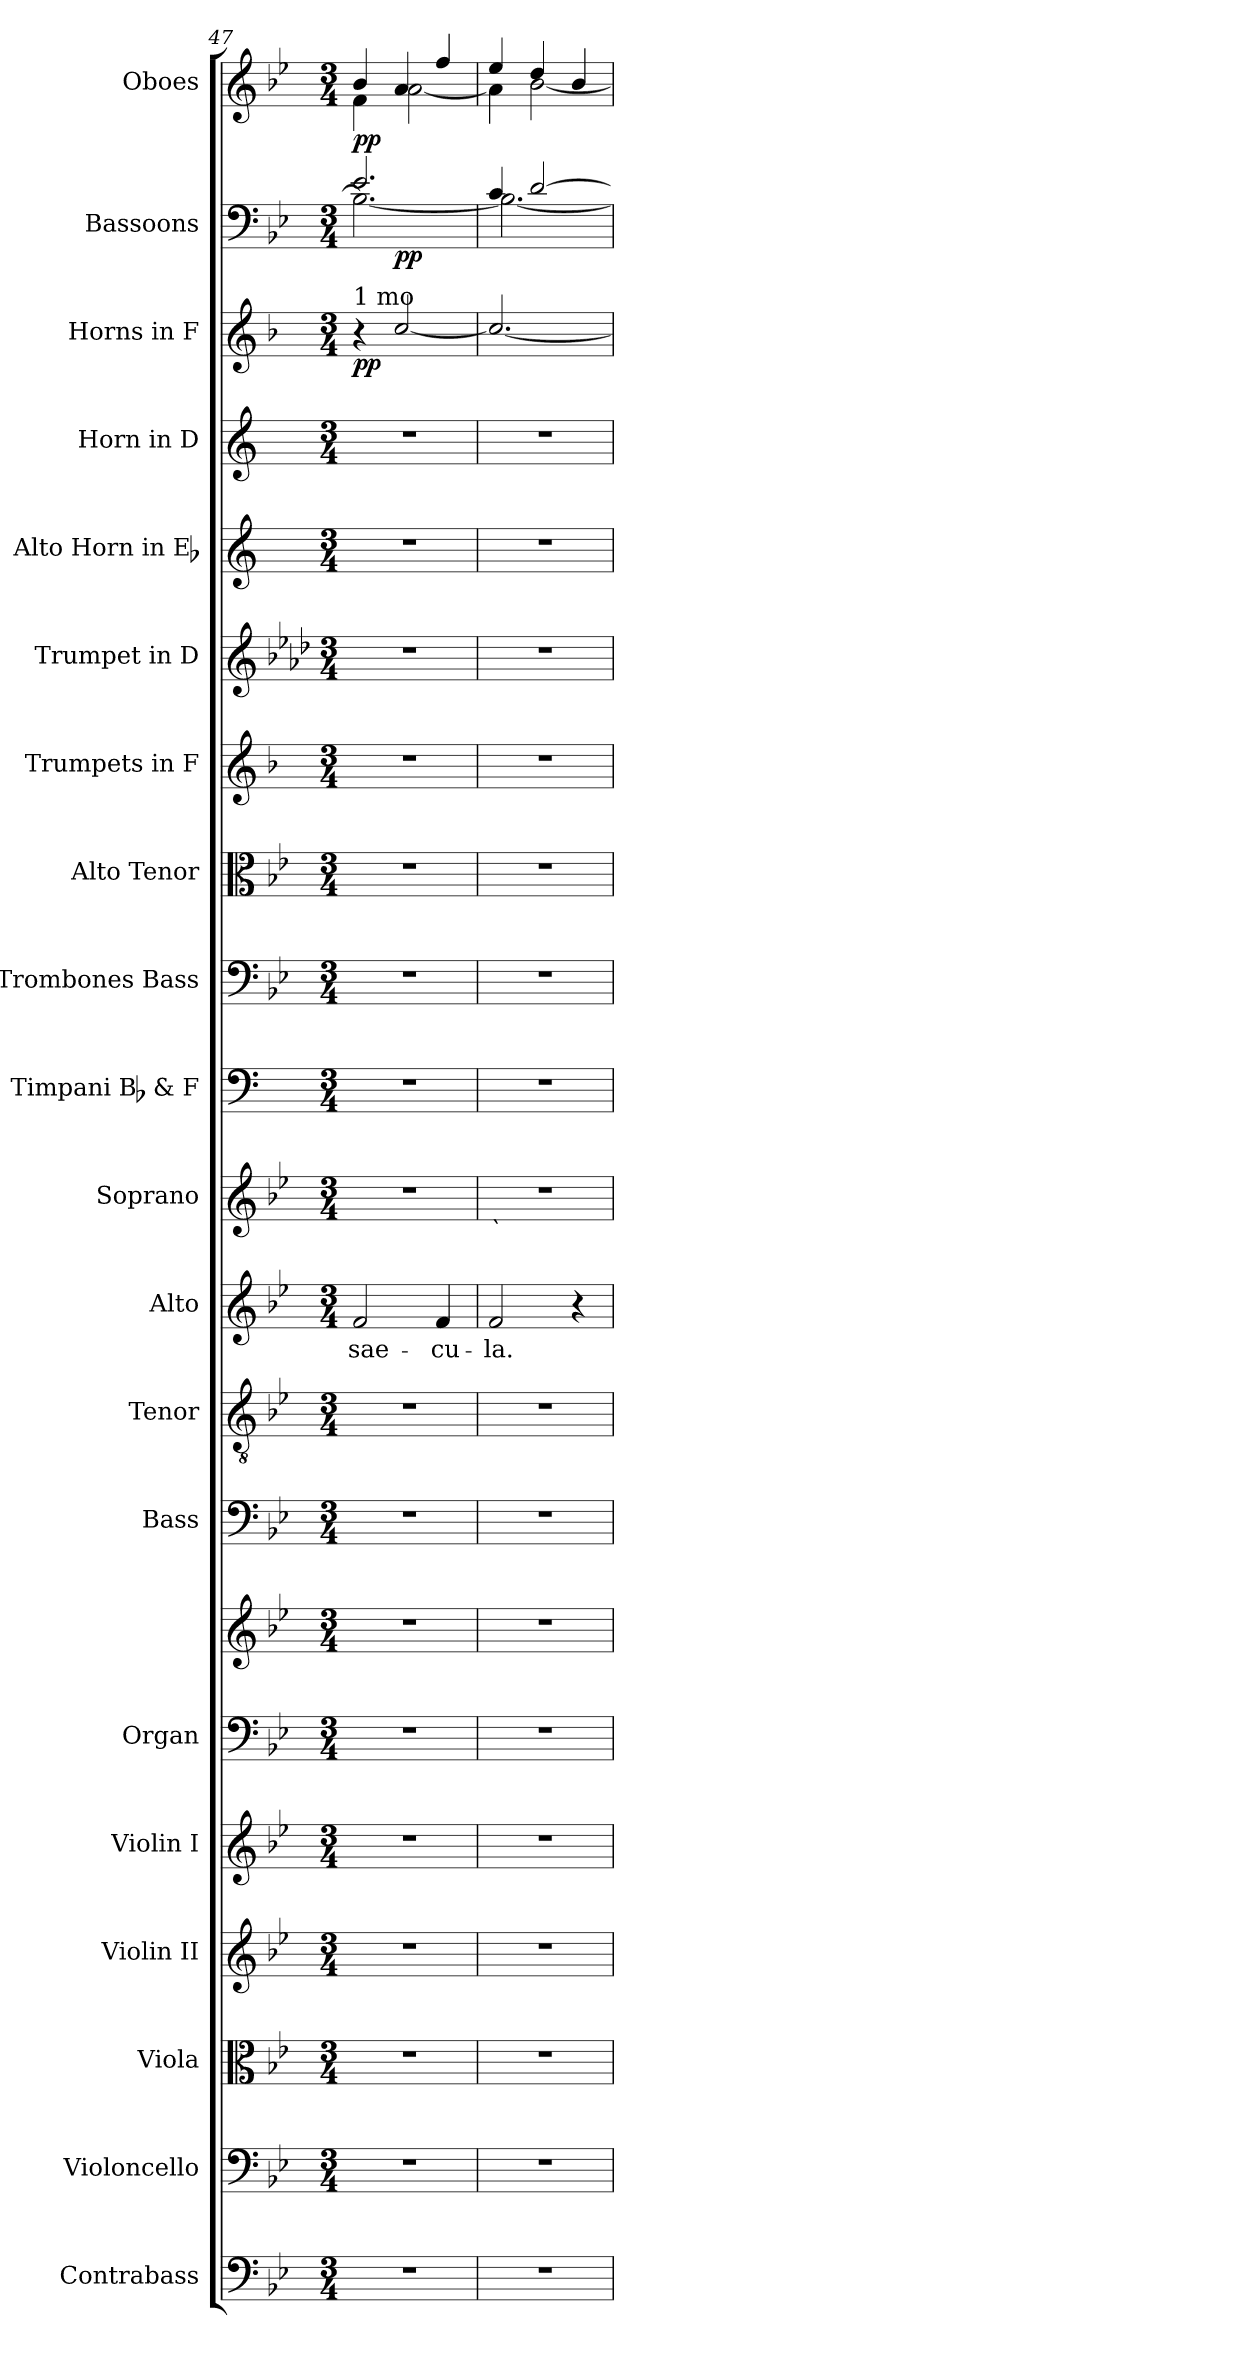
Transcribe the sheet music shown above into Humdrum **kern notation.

**kern	**kern	**kern	**kern	**kern	**kern	**kern	**kern	**kern	**kern	**text	**kern	**kern	**kern	**kern	**kern	**kern	**kern	**kern	**kern	**dynam	**kern	**dynam	**kern	**dynam
*part20	*part19	*part18	*part17	*part16	*part15	*part15	*part14	*part13	*part12	*part12	*part11	*part10	*part9	*part8	*part7	*part6	*part5	*part4	*part3	*part3	*part2	*part2	*part1	*part1
*staff21	*staff20	*staff19	*staff18	*staff17	*staff16	*staff15	*staff14	*staff13	*staff12	*staff12	*staff11	*staff10	*staff9	*staff8	*staff7	*staff6	*staff5	*staff4	*staff3	*staff3	*staff2	*staff2	*staff1	*staff1
*I"Contrabass	*I"Violoncello	*I"Viola	*I"Violin II	*I"Violin I	*I"Organ	*	*I"Bass	*I"Tenor	*I"Alto	*	*I"Soprano	*I"Timpani Bb & F	*I"Trombones  Bass	*I"Alto Tenor	*I"Trumpets in F	*I"Trumpet in D	*I"Alto Horn in Eb	*I"Horn in D	*I"Horns in F	*	*I"Bassoons	*	*I"Oboes	*
*I'Cb.	*I'Vc.	*I'Vla.	*I'Vln. II	*I'Vln. I	*I'Org.	*	*I'B.	*I'T.	*I'A.	*	*I'S.	*I'Timp.	*	*	*	*	*	*	*I'Hn.	*	*I'Bsn.	*	*I'Ob.	*
*clefF4	*clefF4	*clefC3	*clefG2	*clefG2	*clefF4	*clefG2	*clefF4	*clefGv2	*clefG2	*	*clefG2	*clefF4	*clefF4	*clefC3	*clefG2	*clefG2	*clefG2	*clefG2	*clefG2	*	*clefF4	*	*clefG2	*
*ITrd7c12	*	*	*	*	*	*	*	*ITrd7c12	*	*	*	*	*	*	*ITrd4c7	*ITrd-1c-2	*ITrd5c8	*ITrd6c10	*ITrd4c7	*	*	*	*	*
*k[b-e-]	*k[b-e-]	*k[b-e-]	*k[b-e-]	*k[b-e-]	*k[b-e-]	*k[b-e-]	*k[b-e-]	*k[b-e-]	*k[b-e-]	*	*k[b-e-]	*k[]	*k[b-e-]	*k[b-e-]	*k[b-e-]	*k[b-e-]	*k[f#c#g#d#]	*k[f#c#]	*k[b-e-]	*	*k[b-e-]	*	*k[b-e-]	*
*B-:	*B-:	*B-:	*B-:	*B-:	*B-:	*B-:	*B-:	*B-:	*B-:	*	*B-:	*C:	*B-:	*B-:	*B-:	*B-:	*E:	*D:	*B-:	*	*B-:	*	*B-:	*
*M3/4	*M3/4	*M3/4	*M3/4	*M3/4	*M3/4	*M3/4	*M3/4	*M3/4	*M3/4	*	*M3/4	*M3/4	*M3/4	*M3/4	*M3/4	*M3/4	*M3/4	*M3/4	*M3/4	*	*M3/4	*	*M3/4	*
=47	=47	=47	=47	=47	=47	=47	=47	=47	=47	=47	=47	=47	=47	=47	=47	=47	=47	=47	=47	=47	=47	=47	=47	=47
!LO:N:vis=1	!LO:N:vis=1	!LO:N:vis=1	!LO:N:vis=1	!LO:N:vis=1	!LO:N:vis=1	!LO:N:vis=1	!LO:N:vis=1	!LO:N:vis=1	!	!	!	!	!	!	!	!	!	!	!	!	!	!	!	!
!	!	!	!	!	!	!	!	!	!	!	!	!	!	!	!	!	!	!	!LO:TX:a:t=1 mo	!	!	!	!	!
!	!	!	!	!	!	!	!	!	!	!LO:LY:b:color=#000000	!LO:N:vis=1	!LO:N:vis=1	!LO:N:vis=1	!LO:N:vis=1	!LO:N:vis=1	!LO:N:vis=1	!LO:N:vis=1	!LO:N:vis=1	!	!	!	!	!	!
*	*	*	*	*	*	*	*	*	*	*	*	*	*	*	*	*	*	*	*	*	*^	*	*^	*
*	*	*	*	*	*	*	*	*	*	*	*	*	*	*	*	*	*	*	*	*	*	*^	*	*	*	*
2.r	2.r	2.r	2.r	2.r	2.r	2.r	2.r	2.r	2fi/	sae-	2.r	2.r	2.r	2.r	2.r	2.r	2.r	2.r	4r	pp	2.e-i/	2.B-i\_	4ryy	.	4b-i/	4fi\	pp
.	.	.	.	.	.	.	.	.	.	.	.	.	.	.	.	.	.	.	[2fi/	.	.	.	2ryy	pp	4ai/	[2ai\	.
!	!	!	!	!	!	!	!	!	!	!LO:LY:b:color=#000000	!	!	!	!	!	!	!	!	!	!	!	!	!	!	!	!	!
.	.	.	.	.	.	.	.	.	4fi/	-cu-	.	.	.	.	.	.	.	.	.	.	.	.	.	.	4ffi/	.	.
=48	=48	=48	=48	=48	=48	=48	=48	=48	=48	=48	=48	=48	=48	=48	=48	=48	=48	=48	=48	=48	=48	=48	=48	=48	=48	=48	=48
!LO:N:vis=1	!LO:N:vis=1	!LO:N:vis=1	!LO:N:vis=1	!LO:N:vis=1	!LO:N:vis=1	!LO:N:vis=1	!LO:N:vis=1	!LO:N:vis=1	!	!	!	!	!	!	!	!	!	!	!	!	!	!	!	!	!	!	!
*	*	*	*	*	*	*	*	*	*	*	*	*	*	*	*	*	*	*	*	*	*v	*v	*v	*	*	*	*
*	*	*	*	*	*	*	*	*	*	*	*	*	*	*	*	*	*	*	*	*	*^	*	*	*	*
*	*	*	*	*	*	*	*	*	*	*	*	*	*	*	*	*	*	*	*	*	*	*^	*	*	*	*
!	!	!	!	!	!	!	!	!	!	!	!LO:TX:b:i:t=`	!	!	!	!	!	!	!	!	!	!	!	!	!	!	!	!
!	!	!	!	!	!	!	!	!	!	!LO:LY:b:color=#000000	!LO:N:vis=1	!LO:N:vis=1	!LO:N:vis=1	!LO:N:vis=1	!LO:N:vis=1	!LO:N:vis=1	!LO:N:vis=1	!LO:N:vis=1	!	!	!	!	!	!	!	!	!
*	*	*	*	*	*	*	*	*	*	*	*	*	*	*	*	*	*	*	*	*	*	*v	*v	*	*	*	*
2.r	2.r	2.r	2.r	2.r	2.r	2.r	2.r	2.r	2fi/	-la.	2.r	2.r	2.r	2.r	2.r	2.r	2.r	2.r	2.fi/_	.	4ci/	2.B-i\_	.	4ee-i/	4ai\]	.
.	.	.	.	.	.	.	.	.	.	.	.	.	.	.	.	.	.	.	.	.	[2di/	.	.	4ddi/	[2b-i\	.
.	.	.	.	.	.	.	.	.	4r	.	.	.	.	.	.	.	.	.	.	.	.	.	.	4b-i/	.	.
*	*	*	*	*	*	*	*	*	*	*	*	*	*	*	*	*	*	*	*	*	*v	*v	*	*	*	*
*	*	*	*	*	*	*	*	*	*	*	*	*	*	*	*	*	*	*	*	*	*	*	*v	*v	*
=	=	=	=	=	=	=	=	=	=	=	=	=	=	=	=	=	=	=	=	=	=	=	=	=
*-	*-	*-	*-	*-	*-	*-	*-	*-	*-	*-	*-	*-	*-	*-	*-	*-	*-	*-	*-	*-	*-	*-	*-	*-
